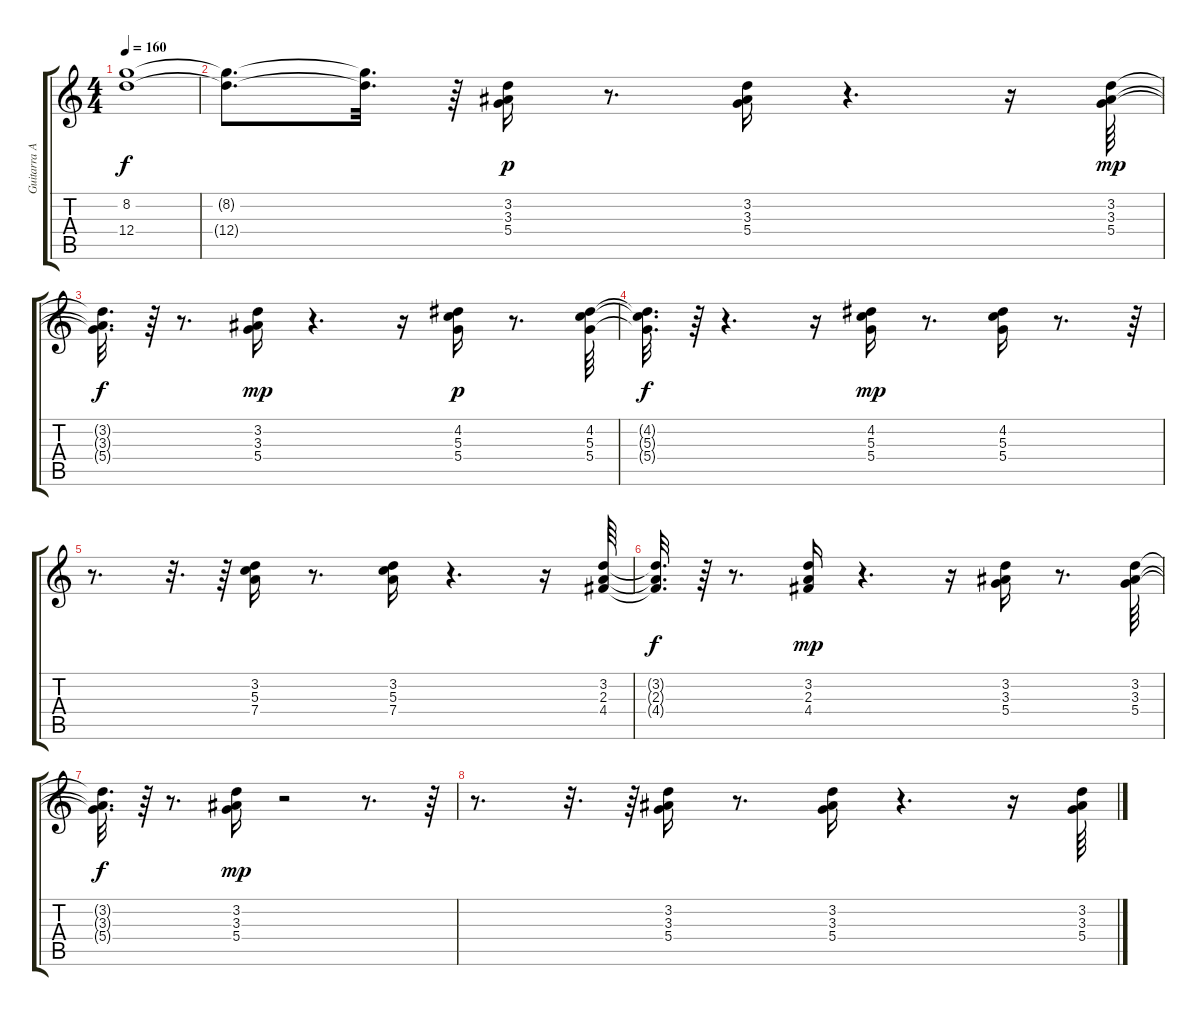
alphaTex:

\track ("Guitarra Acomp" "Guitarra A") {instrument acousticguitarnylon}
\staff {score tabs}
\tuning (E4 B3 G3 D3 A2 E2) {hide}
\ts (4 4)
\tempo 160
\clef g2
\ks c
(8.2{t} 12.4{t}).1{dy f} |
(8.2{t} 12.4{t}).8{d} (8.2{t} 12.4{t}).32{d} r.64 (3.2 3.3 5.4).16{dy p} r.8{d} (3.2 3.3 5.4).16 r.4{d} r.16 (3.2 3.3 5.4).64{dy mp} |
(3.2{t} 3.3{t} 5.4{t}).32{d dy f} r.64 r.8{d} (3.2 3.3 5.4).16{dy mp} r.4{d} r.16 (4.2 5.3 5.4).16{dy p} r.8{d} (4.2 5.3 5.4).64 |
(4.2{t} 5.3{t} 5.4{t}).32{d dy f} r.64 r.4{d} r.16 (4.2 5.3 5.4).16{dy mp} r.8{d} (4.2 5.3 5.4).16 r.8{d} r.64 |
r.8{d} r.32{d} r.64 (3.2 5.3 7.4).16 r.8{d} (3.2 5.3 7.4).16 r.4{d} r.16 (3.2 2.3 4.4).64 |
(3.2{t} 2.3{t} 4.4{t}).32{d dy f} r.64 r.8{d} (3.2 2.3 4.4).16{dy mp} r.4{d} r.16 (3.2 3.3 5.4).16 r.8{d} (3.2 3.3 5.4).64 |
(3.2{t} 3.3{t} 5.4{t}).32{d dy f} r.64 r.8{d} (3.2 3.3 5.4).16{dy mp} r.2 r.8{d} r.64 |
r.8{d} r.32{d} r.64 (3.2 3.3 5.4).16 r.8{d} (3.2 3.3 5.4).16 r.4{d} r.16 (3.2 3.3 5.4).64
